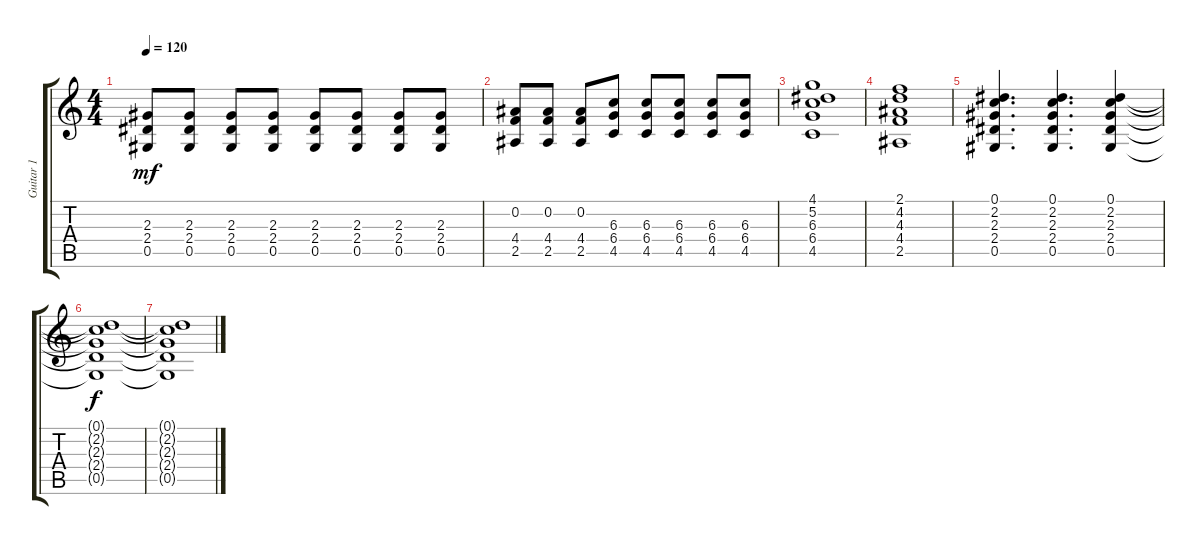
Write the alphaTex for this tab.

\track ("Guitar 1" "Guitar 1") {instrument overdrivenguitar}
\staff {score tabs}
\tuning (Eb4 Bb3 Gb3 Db3 Ab2 Db2) {hide}
\ts (4 4)
\tempo 120
\clef g2
\ks c
(2.3 2.4 0.5).8{dy mf} (2.3 2.4 0.5).8 (2.3 2.4 0.5).8 (2.3 2.4 0.5).8 (2.3 2.4 0.5).8 (2.3 2.4 0.5).8 (2.3 2.4 0.5).8 (2.3 2.4 0.5).8 |
(0.2 4.4 2.5).8 (0.2 4.4 2.5).8 (0.2 4.4 2.5).8 (6.3 6.4 4.5).8 (6.3 6.4 4.5).8 (6.3 6.4 4.5).8 (6.3 6.4 4.5).8 (6.3 6.4 4.5).8 |
(4.1 5.2 6.3 6.4 4.5).1 |
(2.1 4.2 4.3 4.4 2.5).1 |
(0.1 2.2 2.3 2.4 0.5).4{d} (0.1 2.2 2.3 2.4 0.5).4{d} (0.1 2.2 2.3 2.4 0.5).4 |
(0.1{t} 2.2{t} 2.3{t} 2.4{t} 0.5{t}).1{dy f} |
(0.1{t} 2.2{t} 2.3{t} 2.4{t} 0.5{t}).1
